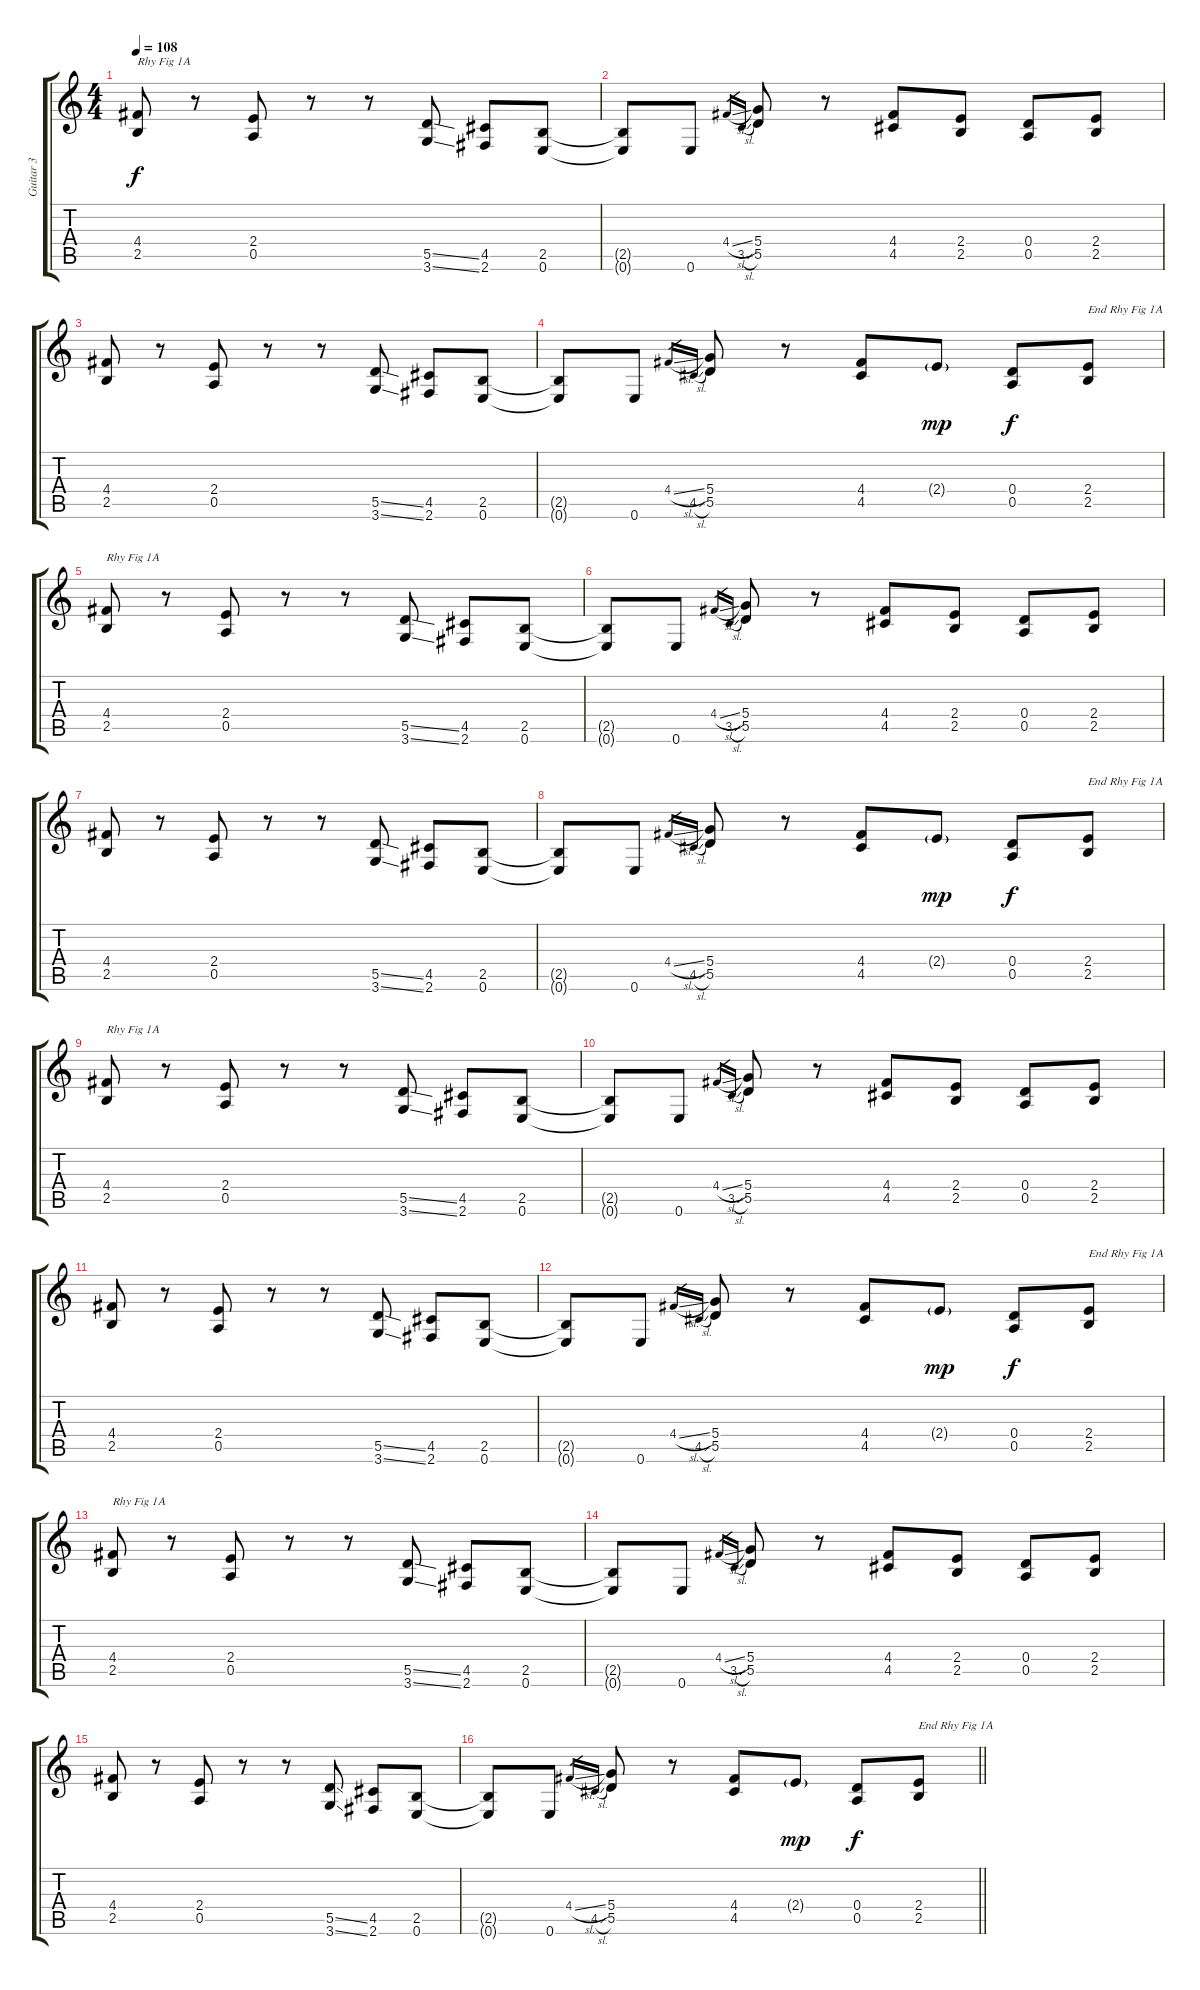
\track ("Guitar 3" "Guitar 3") {instrument electricguitarclean}
\staff {score tabs}
\tuning (E4 B3 G3 D3 A2 E2) {hide}
\ts (4 4)
\tempo 108
\clef g2
\ks c
(4.4 2.5).8{txt "Rhy Fig 1A" dy f} r.8 (2.4 0.5).8 r.8 r.8 (5.5{ss} 3.6{ss}).8 (4.5 2.6).8 (2.5 0.6).8 |
(2.5{t} 0.6{t}).8 0.6.8 4.4{sl}.16{gr} 3.5{sl}.16{gr} (5.4 5.5).8 r.8 (4.4 4.5).8 (2.4 2.5).8 (0.4 0.5).8 (2.4 2.5).8 |
(4.4 2.5).8 r.8 (2.4 0.5).8 r.8 r.8 (5.5{ss} 3.6{ss}).8 (4.5 2.6).8 (2.5 0.6).8 |
(2.5{t} 0.6{t}).8 0.6.8 4.4{sl}.16{gr} 4.5{sl}.16{gr} (5.4 5.5).8 r.8 (4.4 4.5).8 2.4{g}.8{dy mp} (0.4 0.5).8{dy f} (2.4 2.5).8{txt "End Rhy Fig 1A"} |
(4.4 2.5).8{txt "Rhy Fig 1A"} r.8 (2.4 0.5).8 r.8 r.8 (5.5{ss} 3.6{ss}).8 (4.5 2.6).8 (2.5 0.6).8 |
(2.5{t} 0.6{t}).8 0.6.8 4.4{sl}.16{gr} 3.5{sl}.16{gr} (5.4 5.5).8 r.8 (4.4 4.5).8 (2.4 2.5).8 (0.4 0.5).8 (2.4 2.5).8 |
(4.4 2.5).8 r.8 (2.4 0.5).8 r.8 r.8 (5.5{ss} 3.6{ss}).8 (4.5 2.6).8 (2.5 0.6).8 |
(2.5{t} 0.6{t}).8 0.6.8 4.4{sl}.16{gr} 4.5{sl}.16{gr} (5.4 5.5).8 r.8 (4.4 4.5).8 2.4{g}.8{dy mp} (0.4 0.5).8{dy f} (2.4 2.5).8{txt "End Rhy Fig 1A"} |
(4.4 2.5).8{txt "Rhy Fig 1A"} r.8 (2.4 0.5).8 r.8 r.8 (5.5{ss} 3.6{ss}).8 (4.5 2.6).8 (2.5 0.6).8 |
(2.5{t} 0.6{t}).8 0.6.8 4.4{sl}.16{gr} 3.5{sl}.16{gr} (5.4 5.5).8 r.8 (4.4 4.5).8 (2.4 2.5).8 (0.4 0.5).8 (2.4 2.5).8 |
(4.4 2.5).8 r.8 (2.4 0.5).8 r.8 r.8 (5.5{ss} 3.6{ss}).8 (4.5 2.6).8 (2.5 0.6).8 |
(2.5{t} 0.6{t}).8 0.6.8 4.4{sl}.16{gr} 4.5{sl}.16{gr} (5.4 5.5).8 r.8 (4.4 4.5).8 2.4{g}.8{dy mp} (0.4 0.5).8{dy f} (2.4 2.5).8{txt "End Rhy Fig 1A"} |
(4.4 2.5).8{txt "Rhy Fig 1A"} r.8 (2.4 0.5).8 r.8 r.8 (5.5{ss} 3.6{ss}).8 (4.5 2.6).8 (2.5 0.6).8 |
(2.5{t} 0.6{t}).8 0.6.8 4.4{sl}.16{gr} 3.5{sl}.16{gr} (5.4 5.5).8 r.8 (4.4 4.5).8 (2.4 2.5).8 (0.4 0.5).8 (2.4 2.5).8 |
(4.4 2.5).8 r.8 (2.4 0.5).8 r.8 r.8 (5.5{ss} 3.6{ss}).8 (4.5 2.6).8 (2.5 0.6).8 |
\barLineRight lightlight
(2.5{t} 0.6{t}).8 0.6.8 4.4{sl}.16{gr} 4.5{sl}.16{gr} (5.4 5.5).8 r.8 (4.4 4.5).8 2.4{g}.8{dy mp} (0.4 0.5).8{dy f} (2.4 2.5).8{txt "End Rhy Fig 1A"}
